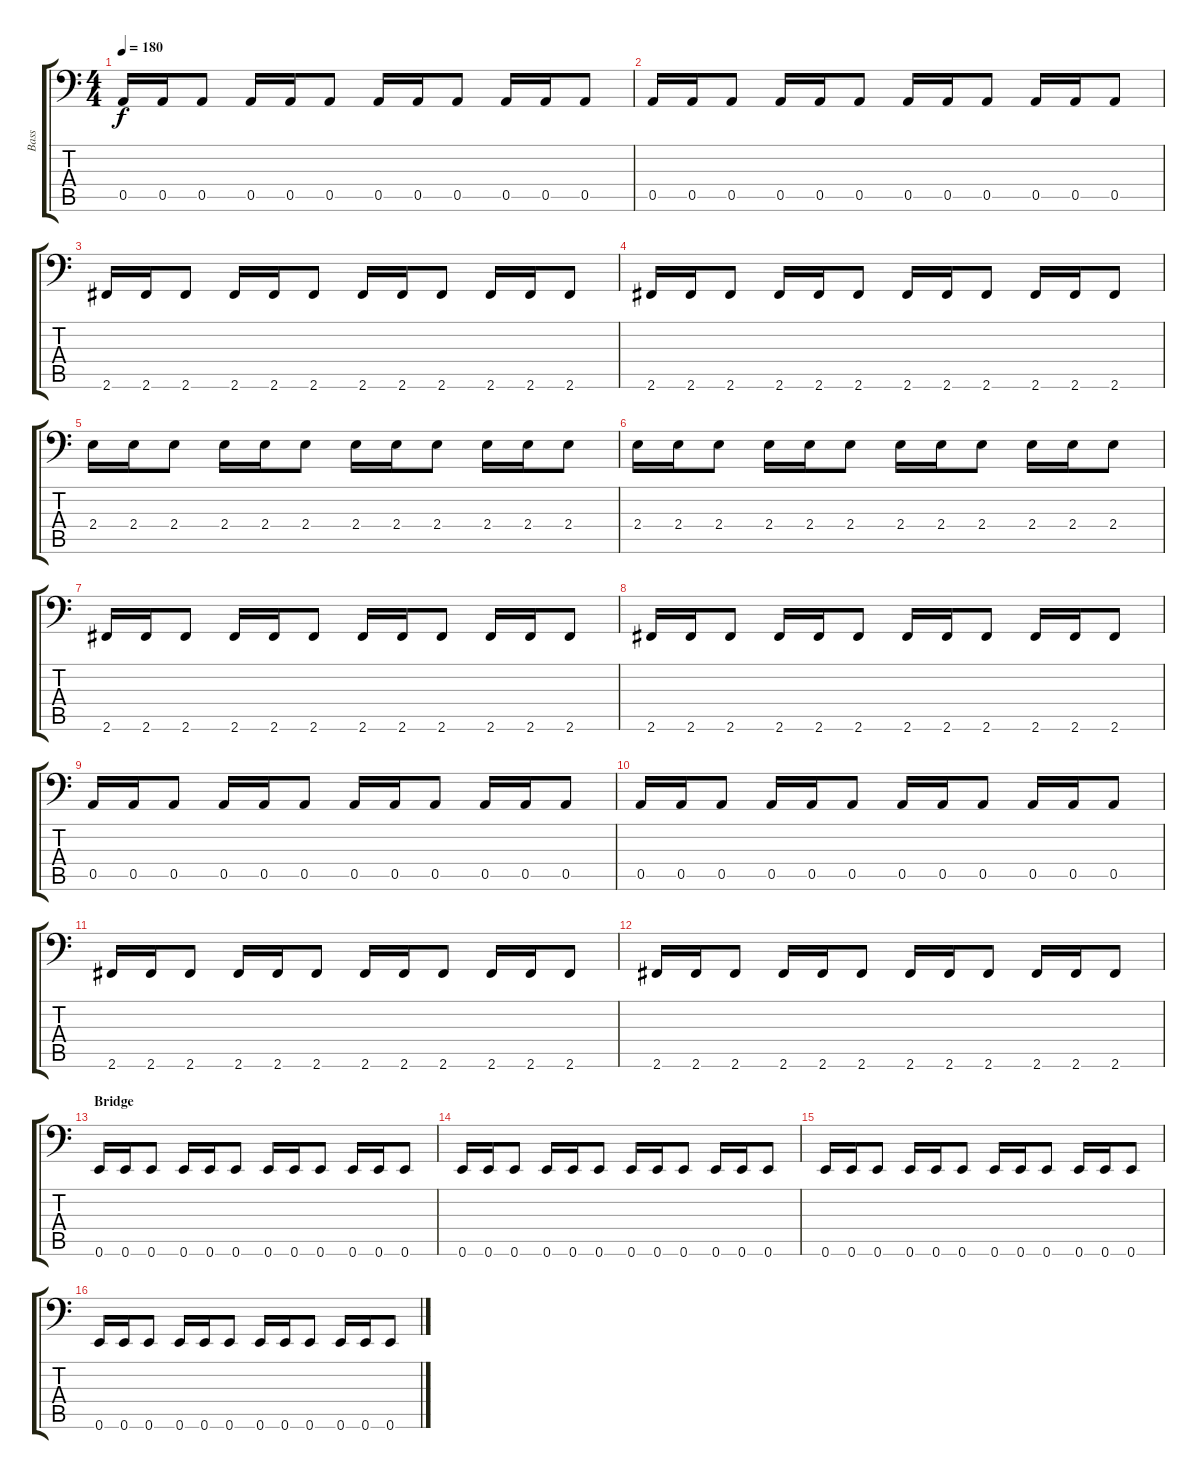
\track ("Bass" "Bass") {instrument electricbassfinger}
\staff {score tabs}
\tuning (E3 B2 G2 D2 A1 E1) {hide}
\ts (4 4)
\tempo 180
\clef f4
\ks c
0.5.16{dy f} 0.5.16 0.5.8 0.5.16 0.5.16 0.5.8 0.5.16 0.5.16 0.5.8 0.5.16 0.5.16 0.5.8 |
0.5.16 0.5.16 0.5.8 0.5.16 0.5.16 0.5.8 0.5.16 0.5.16 0.5.8 0.5.16 0.5.16 0.5.8 |
2.6.16 2.6.16 2.6.8 2.6.16 2.6.16 2.6.8 2.6.16 2.6.16 2.6.8 2.6.16 2.6.16 2.6.8 |
2.6.16 2.6.16 2.6.8 2.6.16 2.6.16 2.6.8 2.6.16 2.6.16 2.6.8 2.6.16 2.6.16 2.6.8 |
2.4.16 2.4.16 2.4.8 2.4.16 2.4.16 2.4.8 2.4.16 2.4.16 2.4.8 2.4.16 2.4.16 2.4.8 |
2.4.16 2.4.16 2.4.8 2.4.16 2.4.16 2.4.8 2.4.16 2.4.16 2.4.8 2.4.16 2.4.16 2.4.8 |
2.6.16 2.6.16 2.6.8 2.6.16 2.6.16 2.6.8 2.6.16 2.6.16 2.6.8 2.6.16 2.6.16 2.6.8 |
2.6.16 2.6.16 2.6.8 2.6.16 2.6.16 2.6.8 2.6.16 2.6.16 2.6.8 2.6.16 2.6.16 2.6.8 |
0.5.16 0.5.16 0.5.8 0.5.16 0.5.16 0.5.8 0.5.16 0.5.16 0.5.8 0.5.16 0.5.16 0.5.8 |
0.5.16 0.5.16 0.5.8 0.5.16 0.5.16 0.5.8 0.5.16 0.5.16 0.5.8 0.5.16 0.5.16 0.5.8 |
2.6.16 2.6.16 2.6.8 2.6.16 2.6.16 2.6.8 2.6.16 2.6.16 2.6.8 2.6.16 2.6.16 2.6.8 |
2.6.16 2.6.16 2.6.8 2.6.16 2.6.16 2.6.8 2.6.16 2.6.16 2.6.8 2.6.16 2.6.16 2.6.8 |
\section ("" "Bridge")
0.6.16 0.6.16 0.6.8 0.6.16 0.6.16 0.6.8 0.6.16 0.6.16 0.6.8 0.6.16 0.6.16 0.6.8 |
0.6.16 0.6.16 0.6.8 0.6.16 0.6.16 0.6.8 0.6.16 0.6.16 0.6.8 0.6.16 0.6.16 0.6.8 |
0.6.16 0.6.16 0.6.8 0.6.16 0.6.16 0.6.8 0.6.16 0.6.16 0.6.8 0.6.16 0.6.16 0.6.8 |
0.6.16 0.6.16 0.6.8 0.6.16 0.6.16 0.6.8 0.6.16 0.6.16 0.6.8 0.6.16 0.6.16 0.6.8
